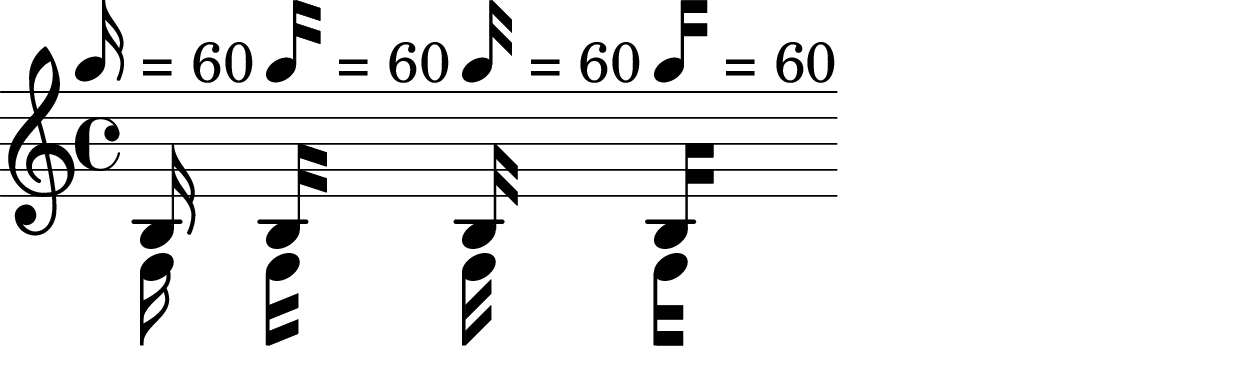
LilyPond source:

%% Generated by lilypond-book
%% Options: [exampleindent=10.16\mm,indent=0\mm,line-width=160\mm,paper-height=845.047\pt,paper-width=597.508\pt,papersize='(cons (* 597.508 pt) (* 845.047 pt))]
\include "lilypond-book-preamble.ly"


% ****************************************************************
% Start cut-&-pastable-section
% ****************************************************************

#(ly:set-option 'eps-box-padding 3.000000)



\paper {
  #(set-paper-size '(cons (* 597.508 pt) (* 845.047 pt)))
  indent = 0\mm
  line-width = 160\mm
  % offset the left padding, also add 1mm as lilypond creates cropped
  % images with a little space on the right
  line-width = #(- line-width (* mm  3.000000) (* mm 1))
}

\layout {
  
}




% ****************************************************************
% ly snippet:
% ****************************************************************
\sourcefilename "/lilypond-2.26.0/input/regression/flags-straight-layout-staff-size.ly"
\sourcefileline 0
\version "2.23.14"

\header {
  texidoc = "Straight flags scale according to @code{layout-set-staff-size} in
@code{MetronomeMark}, @code{TextScript} and music."
}

\layout { \markLengthOn }

note = { \autoBeamOff \tempo 16 = 60 b16_\markup \note-by-number #4 #0 #-1 }

mus = {
  \note
  \override Score.MetronomeMark.flag-style = #'modern-straight-flag
  \override TextScript.flag-style = #'modern-straight-flag
  \override Flag.stencil = #modern-straight-flag
  \note
  \override Score.MetronomeMark.flag-style = #'old-straight-flag
  \override TextScript.flag-style = #'old-straight-flag
  \override Flag.stencil = #old-straight-flag
  \note
  \override Score.MetronomeMark.flag-style = #'flat-flag
  \override TextScript.flag-style = #'flat-flag
  \override Flag.stencil = #flat-flag
  \note
}

\score { \mus \layout { #(layout-set-staff-size 6) } }

\score { \mus }

\score { \mus \layout { #(layout-set-staff-size 50) } }



% ****************************************************************
% end ly snippet
% ****************************************************************
